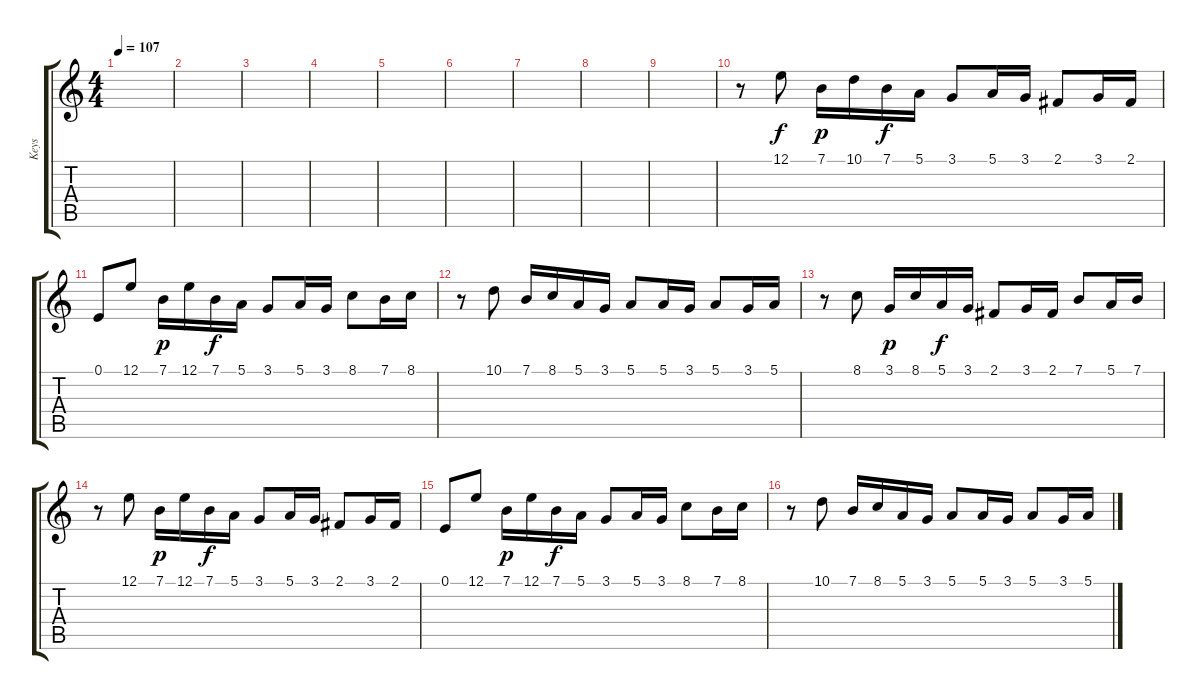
\track ("Keys " "Keys ") {instrument fx1rain}
\staff {score tabs}
\tuning (E4 B3 G3 D3 A2 E2) {hide}
\ts (4 4)
\tempo 107
\clef g2
\ks c
|
|
|
|
|
|
|
|
|
r.8 12.1.8 7.1.16{dy p} 10.1.16 7.1.16{dy f} 5.1.16 3.1.8 5.1.16 3.1.16 2.1.8 3.1.16 2.1.16 |
0.1.8 12.1.8 7.1.16{dy p} 12.1.16 7.1.16{dy f} 5.1.16 3.1.8 5.1.16 3.1.16 8.1.8 7.1.16 8.1.16 |
r.8 10.1.8 7.1.16 8.1.16 5.1.16 3.1.16 5.1.8 5.1.16 3.1.16 5.1.8 3.1.16 5.1.16 |
r.8 8.1.8 3.1.16{dy p} 8.1.16 5.1.16{dy f} 3.1.16 2.1.8 3.1.16 2.1.16 7.1.8 5.1.16 7.1.16 |
r.8 12.1.8 7.1.16{dy p} 12.1.16 7.1.16{dy f} 5.1.16 3.1.8 5.1.16 3.1.16 2.1.8 3.1.16 2.1.16 |
0.1.8 12.1.8 7.1.16{dy p} 12.1.16 7.1.16{dy f} 5.1.16 3.1.8 5.1.16 3.1.16 8.1.8 7.1.16 8.1.16 |
r.8 10.1.8 7.1.16 8.1.16 5.1.16 3.1.16 5.1.8 5.1.16 3.1.16 5.1.8 3.1.16 5.1.16
